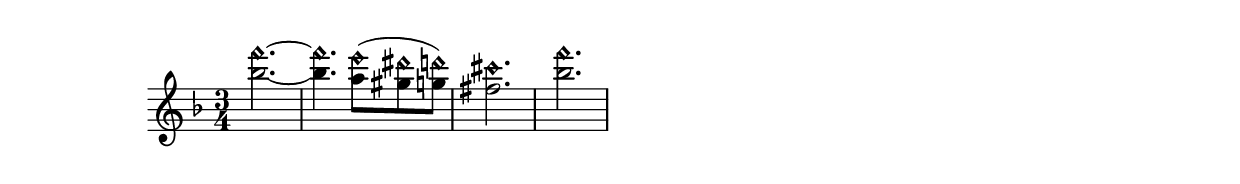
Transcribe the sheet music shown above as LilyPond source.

%% Do not edit this file; it is automatically
%% generated from LSR http://lsr.dsi.unimi.it
%% This file is in the public domain.
\version "2.13.39"

\header {
  lsrtags = "unfretted-strings, tweaks-and-overrides"

  texidoc = "
Artificial harmonics using @code{\\harmonic} do not show dots.  To
override this behavior, set the context property @code{harmonicDots}.

"
  doctitle = "Dotted harmonics"
} % begin verbatim

\relative c''' {
  \time 3/4
  \key f \major
  \set harmonicDots = ##t
  <bes f'\harmonic>2. ~
  <bes f'\harmonic>4. <a e'\harmonic>8( <gis dis'\harmonic> <g d'\harmonic>)
  <fis cis'\harmonic>2.
  <bes f'\harmonic>2.
}
